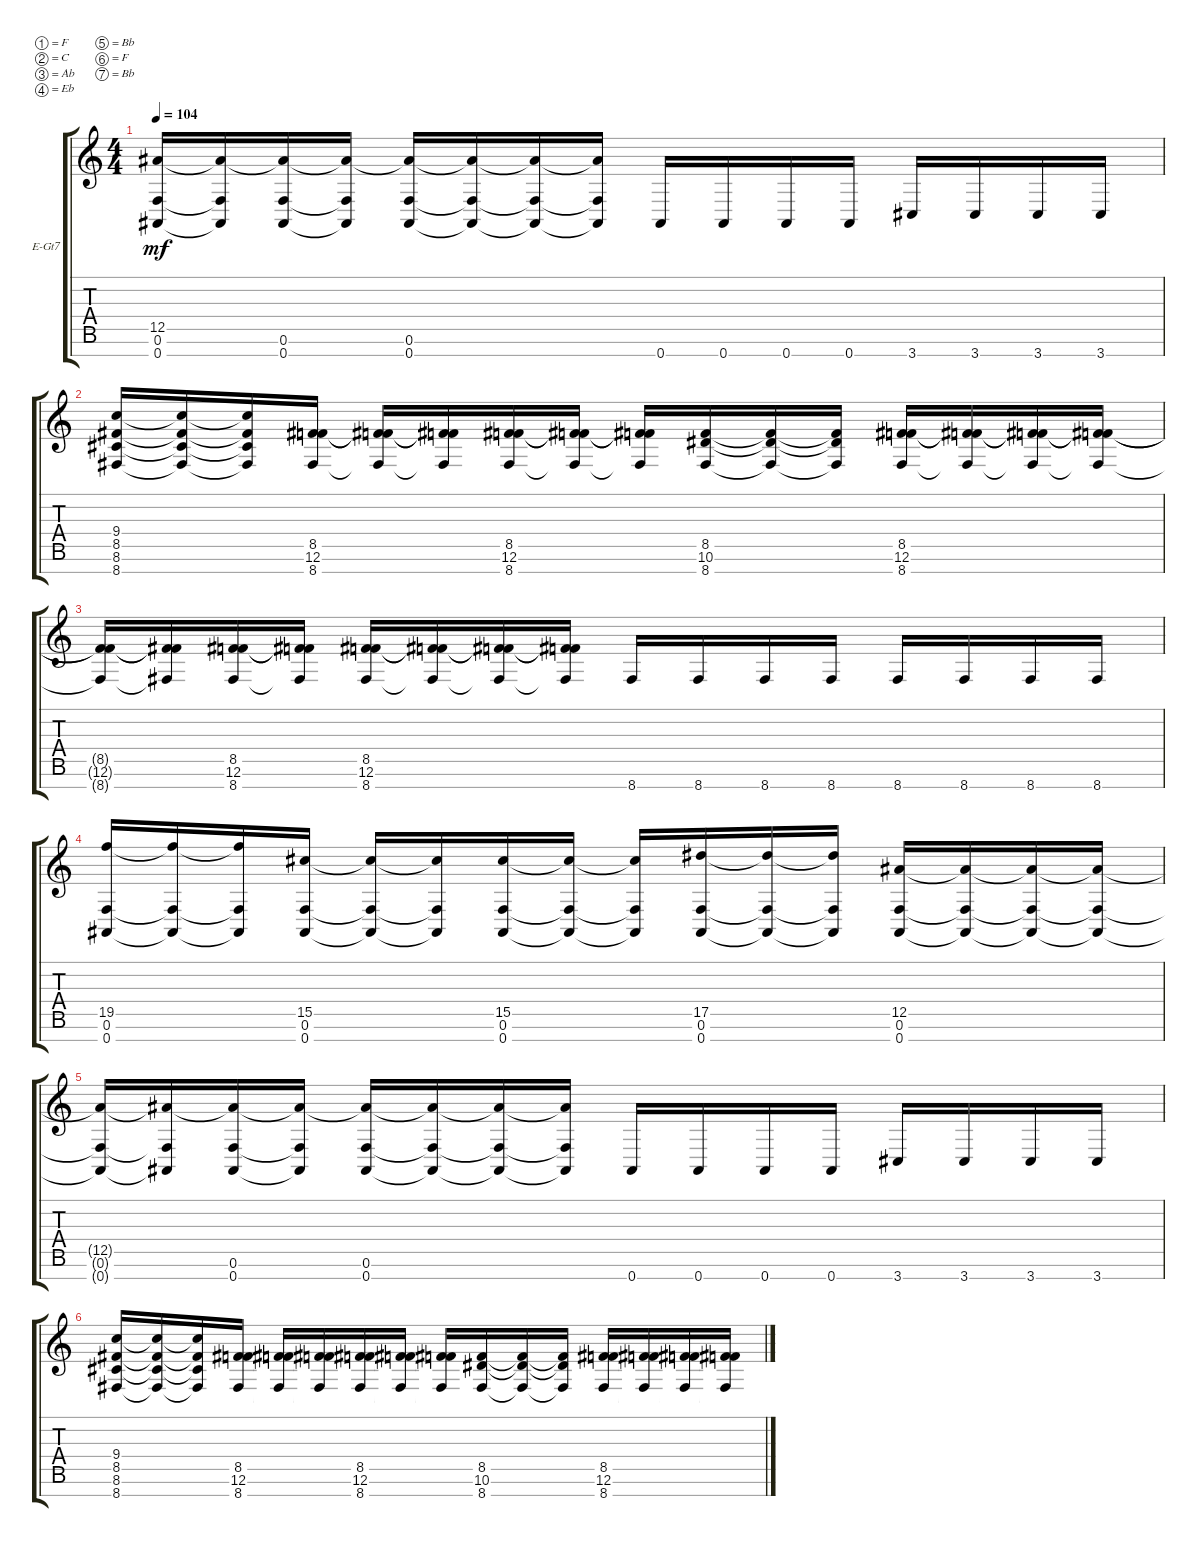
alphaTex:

\defaultSystemsLayout 4
\bracketExtendMode groupsimilarinstruments
\firstSystemTrackNameOrientation horizontal
\otherSystemsTrackNameOrientation horizontal
\track ("Rhythm" "E-Gt7") {instrument distortionguitar}
\staff {score tabs}
\tuning (F4 C4 Ab3 Eb3 Bb2 F2 Bb1)
\ts (4 4)
\tempo 104
\clef g2
\ks c
(0.6{t} 0.7{t} 12.5{t}).16{dy mf} (0.7{t} 0.6{t} 12.5{t}).16 (0.6 0.7 12.5{t}).16 (0.7{t} 0.6{t} 12.5{t}).16 (0.6 0.7 12.5{t}).16 (0.7{t} 0.6{t} 12.5{t}).16 (0.7{t} 0.6{t} 12.5{t}).16 (0.6{t} 0.7{t} 12.5{t}).16 0.7.16 0.7.16 0.7.16 0.7.16 3.7.16 3.7.16 3.7.16 3.7.16 |
(8.6 8.5 9.4 8.7).16 (8.6{t} 9.4{t} 8.5{t} 8.7{t}).16 (8.6{t} 9.4{t} 8.5{t} 8.7{t}).16 (12.6 8.5 8.7).16 (12.6{t} 8.5{t} 8.7{t}).16 (12.6{t} 8.5{t} 8.7{t}).16 (12.6 8.5 8.7).16 (12.6{t} 8.5{t} 8.7{t}).16 (12.6{t} 8.5{t} 8.7{t}).16 (10.6 8.5 8.7).16 (10.6{t} 8.5{t} 8.7{t}).16 (10.6{t} 8.5{t} 8.7{t}).16 (12.6 8.5 8.7).16 (12.6{t} 8.5{t} 8.7{t}).16 (12.6{t} 8.5{t} 8.7{t}).16 (12.6{t} 8.5{t} 8.7{t}).16 |
(12.6{t} 8.5{t} 8.7{t}).16 (12.6{t} 8.5{t} 8.7{t}).16 (12.6 8.5 8.7).16 (12.6{t} 8.5{t} 8.7{t}).16 (12.6 8.5 8.7).16 (12.6{t} 8.5{t} 8.7{t}).16 (12.6{t} 8.5{t} 8.7{t}).16 (12.6{t} 8.5{t} 8.7{t}).16 8.7.16 8.7.16 8.7.16 8.7.16 8.7.16 8.7.16 8.7.16 8.7.16 |
(0.7 0.6 19.5).16 (0.6{t} 0.7{t} 19.5{t}).16 (0.6{t} 0.7{t} 19.5{t}).16 (0.6 0.7 15.5).16 (0.7{t} 0.6{t} 15.5{t}).16 (0.6{t} 0.7{t} 15.5{t}).16 (0.7 0.6 15.5).16 (0.6{t} 0.7{t} 15.5{t}).16 (0.7{t} 0.6{t} 15.5{t}).16 (0.6 0.7 17.5).16 (0.7{t} 0.6{t} 17.5{t}).16 (0.6{t} 0.7{t} 17.5{t}).16 (0.6 0.7 12.5).16 (0.7{t} 0.6{t} 12.5{t}).16 (0.6{t} 0.7{t} 12.5{t}).16 (0.7{t} 0.6{t} 12.5{t}).16 |
(0.6{t} 0.7{t} 12.5{t}).16 (0.7{t} 0.6{t} 12.5{t}).16 (0.6 0.7 12.5{t}).16 (0.7{t} 0.6{t} 12.5{t}).16 (0.6 0.7 12.5{t}).16 (0.7{t} 0.6{t} 12.5{t}).16 (0.7{t} 0.6{t} 12.5{t}).16 (0.6{t} 0.7{t} 12.5{t}).16 0.7.16 0.7.16 0.7.16 0.7.16 3.7.16 3.7.16 3.7.16 3.7.16 |
(8.6 8.5 9.4 8.7).16 (8.6{t} 9.4{t} 8.5{t} 8.7{t}).16 (8.6{t} 9.4{t} 8.5{t} 8.7{t}).16 (12.6 8.5 8.7).16 (12.6{t} 8.5{t} 8.7{t}).16 (12.6{t} 8.5{t} 8.7{t}).16 (12.6 8.5 8.7).16 (12.6{t} 8.5{t} 8.7{t}).16 (12.6{t} 8.5{t} 8.7{t}).16 (10.6 8.5 8.7).16 (10.6{t} 8.5{t} 8.7{t}).16 (10.6{t} 8.5{t} 8.7{t}).16 (12.6 8.5 8.7).16 (12.6{t} 8.5{t} 8.7{t}).16 (12.6{t} 8.5{t} 8.7{t}).16 (12.6{t} 8.5{t} 8.7{t}).16
